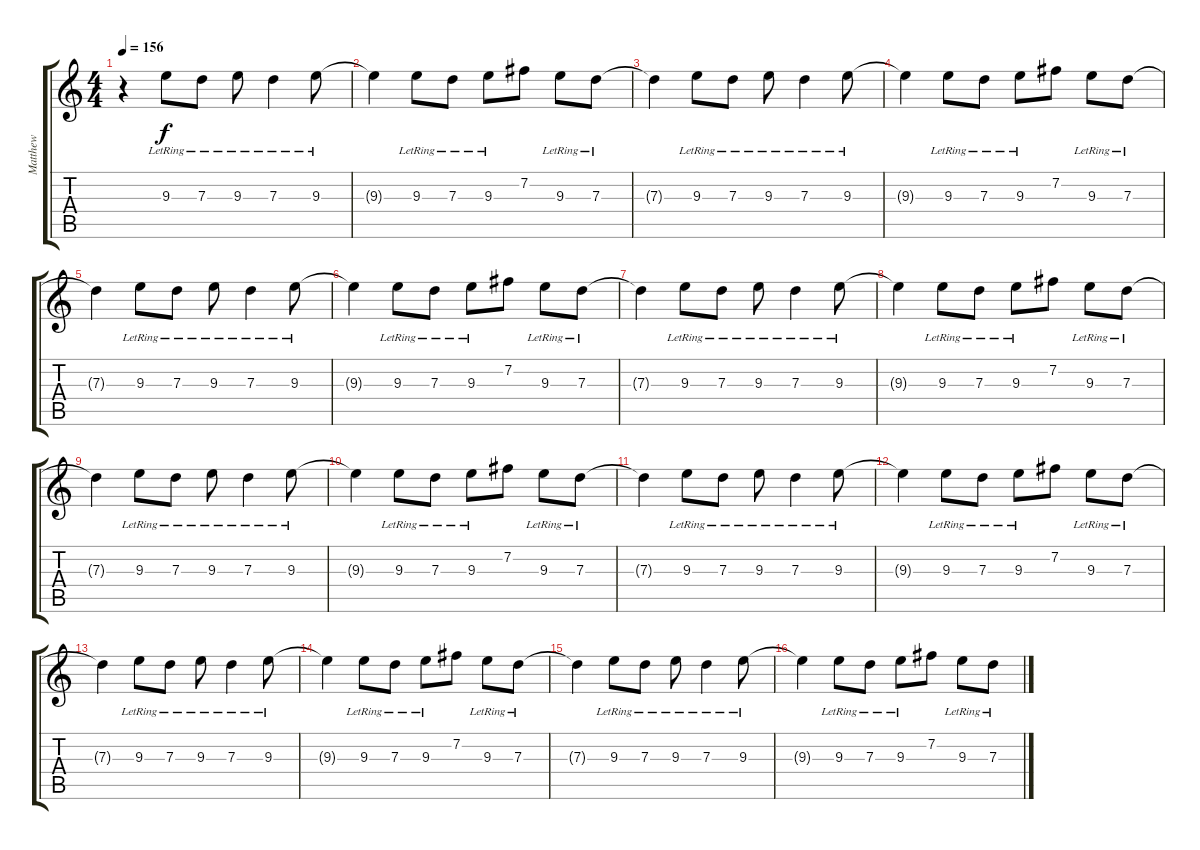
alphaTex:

\track ("Matthew" "Matthew") {instrument electricguitarclean}
\staff {score tabs}
\tuning (E4 B3 G3 D3 A2 E2) {hide}
\ts (4 4)
\tempo 156
\clef g2
\ks c
r.4{dy f volume 4 instrument overdrivenguitar} 9.3{lr}.8 7.3{lr}.8 9.3{lr}.8 7.3{lr}.4 9.3{lr}.8 |
9.3{t}.4 9.3{lr}.8 7.3{lr}.8 9.3{lr}.8 7.2.8 9.3{lr}.8 7.3{lr}.8 |
7.3{t}.4 9.3{lr}.8 7.3{lr}.8 9.3{lr}.8 7.3{lr}.4 9.3{lr}.8 |
9.3{t}.4 9.3{lr}.8 7.3{lr}.8 9.3{lr}.8 7.2.8 9.3{lr}.8 7.3{lr}.8 |
7.3{t}.4 9.3{lr}.8 7.3{lr}.8 9.3{lr}.8 7.3{lr}.4 9.3{lr}.8 |
9.3{t}.4 9.3{lr}.8 7.3{lr}.8 9.3{lr}.8 7.2.8 9.3{lr}.8 7.3{lr}.8 |
7.3{t}.4 9.3{lr}.8 7.3{lr}.8 9.3{lr}.8 7.3{lr}.4 9.3{lr}.8 |
9.3{t}.4 9.3{lr}.8 7.3{lr}.8 9.3{lr}.8 7.2.8 9.3{lr}.8 7.3{lr}.8 |
7.3{t}.4 9.3{lr}.8 7.3{lr}.8 9.3{lr}.8 7.3{lr}.4 9.3{lr}.8 |
9.3{t}.4 9.3{lr}.8 7.3{lr}.8 9.3{lr}.8 7.2.8 9.3{lr}.8 7.3{lr}.8 |
7.3{t}.4 9.3{lr}.8 7.3{lr}.8 9.3{lr}.8 7.3{lr}.4 9.3{lr}.8 |
9.3{t}.4 9.3{lr}.8 7.3{lr}.8 9.3{lr}.8 7.2.8 9.3{lr}.8 7.3{lr}.8 |
7.3{t}.4 9.3{lr}.8 7.3{lr}.8 9.3{lr}.8 7.3{lr}.4 9.3{lr}.8 |
9.3{t}.4 9.3{lr}.8 7.3{lr}.8 9.3{lr}.8 7.2.8 9.3{lr}.8 7.3{lr}.8 |
7.3{t}.4 9.3{lr}.8 7.3{lr}.8 9.3{lr}.8 7.3{lr}.4 9.3{lr}.8 |
9.3{t}.4 9.3{lr}.8 7.3{lr}.8 9.3{lr}.8 7.2.8 9.3{lr}.8 7.3{lr}.8
